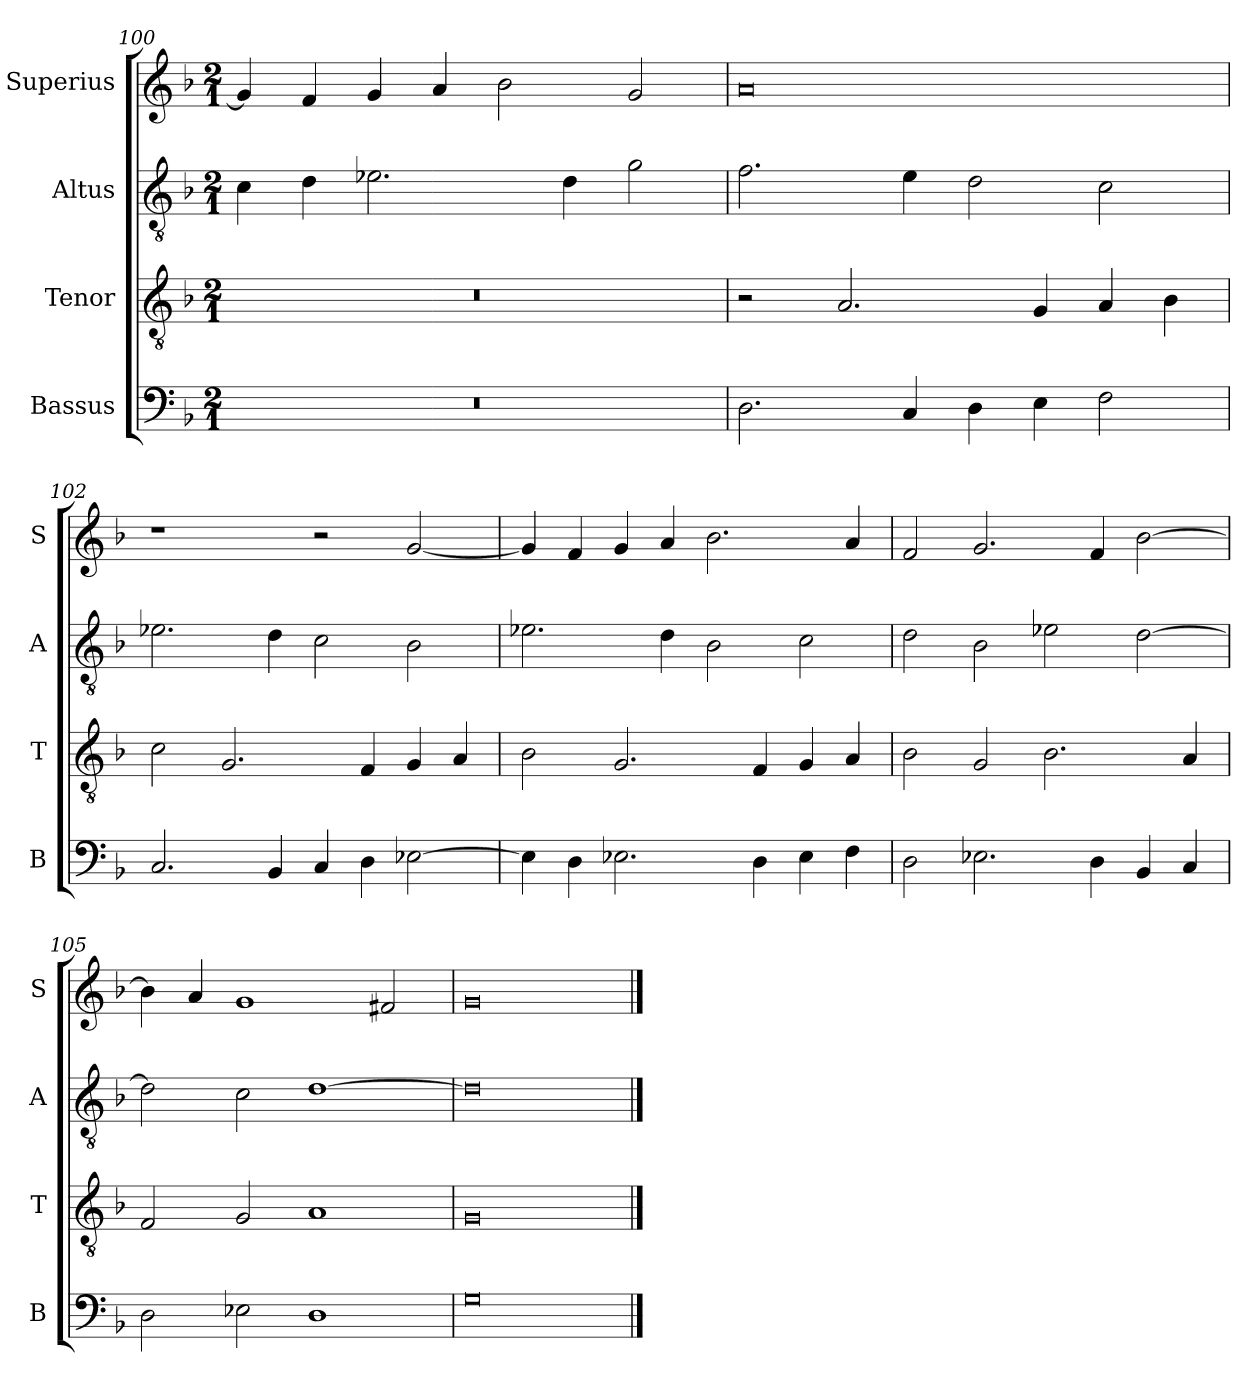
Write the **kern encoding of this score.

**kern	**kern	**kern	**kern
*part4	*part3	*part2	*part1
*staff4	*staff3	*staff2	*staff1
*I"Bassus	*I"Tenor	*I"Altus	*I"Superius
*I'B	*I'T	*I'A	*I'S
*clefF4	*clefGv2	*clefGv2	*clefG2
*k[b-]	*k[b-]	*k[b-]	*k[b-]
*M2/1	*M2/1	*M2/1	*M2/1
=100	=100	=100	=100
0r	0r	4c\	4g/]
.	.	4d\	4f/
.	.	2.e-X\	4g/
.	.	.	4a/
.	.	.	2b-\
.	.	4d\	.
.	.	2g\	2g/
=101	=101	=101	=101
2.D\	2r	2.f\	0a
.	2.A/	.	.
4C/	.	4e\	.
4D\	.	2d\	.
4E\	4G/	.	.
2F\	4A/	2c\	.
.	4B-\	.	.
=102	=102	=102	=102
2.C/	2c\	2.e-X\	1r
.	2.G/	.	.
4BB-/	.	4d\	.
4C/	.	2c\	2r
4D\	4F/	.	.
[2E-X\	4G/	2B-\	[2g/
.	4A/	.	.
=103	=103	=103	=103
4E-\]	2B-\	2.e-X\	4g/]
4D\	.	.	4f/
2.E-X\	2.G/	.	4g/
.	.	4d\	4a/
.	.	2B-\	2.b-\
4D\	4F/	.	.
4E-\	4G/	2c\	.
4F\	4A/	.	4a/
=104	=104	=104	=104
2D\	2B-\	2d\	2f/
2.E-X\	2G/	2B-\	2.g/
.	2.B-\	2e-X\	.
4D\	.	.	4f/
4BB-/	.	[2d\	[2b-\
4C/	4A/	.	.
=105	=105	=105	=105
2D\	2F/	2d\]	4b-\]
.	.	.	4a/
2E-X\	2G/	2c\	1g
1D	1A	[1d	.
.	.	.	2f#X/
=106	=106	=106	=106
0G	0G	0d]	0g
==	==	==	==
*-	*-	*-	*-
